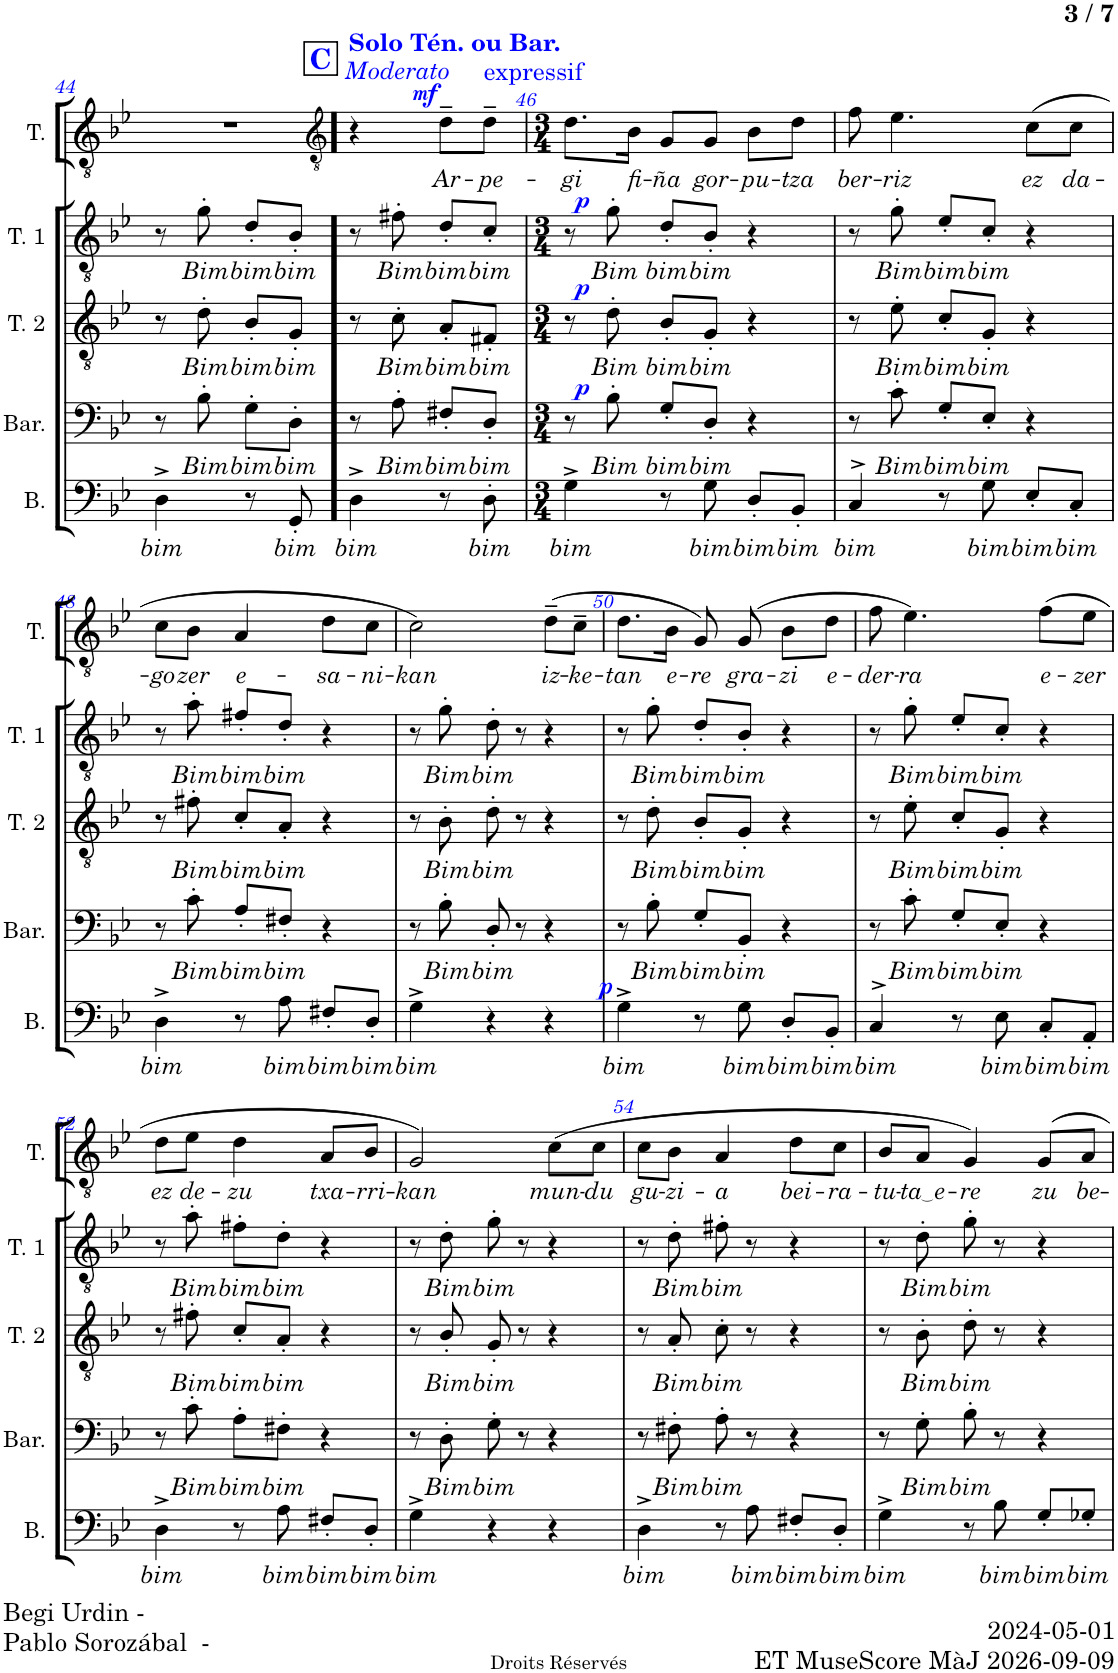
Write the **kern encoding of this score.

**kern	**text	**dynam	**kern	**text	**kern	**text	**kern	**text	**kern	**text	**dynam
*part5	*part5	*part5	*part4	*part4	*part3	*part3	*part2	*part2	*part1	*part1	*part1
*staff5	*staff5	*staff5	*staff4	*staff4	*staff3	*staff3	*staff2	*staff2	*staff1	*staff1	*staff1
*I"Basse	*	*	*I"Baryton	*	*I"Ténor 2	*	*I"Ténor 1	*	*I"Ténor	*	*
*I'B.	*	*	*I'Bar.	*	*I'T. 2	*	*I'T. 1	*	*I'T.	*	*
!!LO:PB:g=z
*clefF4	*	*	*clefF4	*	*clefGv2	*	*clefGv2	*	*clefGv2	*	*
*k[b-e-]	*	*	*k[b-e-]	*	*k[b-e-]	*	*k[b-e-]	*	*k[b-e-]	*	*
*M2/4	*	*	*M2/4	*	*M2/4	*	*M2/4	*	*M2/4	*	*
=44	=44	=44	=44	=44	=44	=44	=44	=44	=44	=44	=44
!	!LO:LY:b	!	!	!	!	!	!	!	!	!	!
4D^\	bim	.	8r	.	8r	.	8r	.	2r	.	.
!	!	!	!	!LO:LY:b	!	!LO:LY:b	!	!LO:LY:b	!	!	!
.	.	.	8B-'\	Bim	8d'\	Bim	8g'\	Bim	.	.	.
!	!	!	!	!LO:LY:b	!	!LO:LY:b	!	!LO:LY:b	!	!	!
8r	.	.	8G'\L	bim	8B-'/L	bim	8d'/L	bim	.	.	.
!	!LO:LY:b	!	!	!LO:LY:b	!	!LO:LY:b	!	!LO:LY:b	!	!	!
8GG'/	bim	.	8D'\J	bim	8G'/J	bim	8B-'/J	bim	.	.	.
=45!	=45!	=45!	=45!	=45!	=45!	=45!	=45!	=45!	=45!	=45!	=45!
!!LO:REH:place=s1:a:B:cj:color=#0000FF:fs=14:t=C
*	*	*	*	*	*	*	*	*	*clefGv2	*	*
!	!	!	!	!	!	!	!	!	!LO:TX:a:B:color=#0000FF:t=Solo Tén. ou Bar.	!	!
!	!	!	!	!	!	!	!	!	!LO:TX:a:i:color=#0000FF:t=Moderato	!	!
!	!LO:LY:b	!	!	!	!	!	!	!	!	!	!
4D^\	bim	.	8r	.	8r	.	8r	.	4r	.	.
!	!	!	!	!LO:LY:b	!	!LO:LY:b	!	!LO:LY:b	!	!	!
.	.	.	8A'\	Bim	8c'\	Bim	8f#X'\	Bim	.	.	.
!	!	!	!	!LO:LY:b	!	!LO:LY:b	!	!LO:LY:b	!	!LO:LY:b	!LO:DY:a
8r	.	.	8F#X'/L	bim	8A'/L	bim	8d'/L	bim	8d~\L	Ar-	mf
!	!	!	!	!	!	!	!	!	!LO:TX:a:color=#0000FF:t=expressif	!	!
!	!LO:LY:b	!	!	!LO:LY:b	!	!LO:LY:b	!	!LO:LY:b	!	!LO:LY:b	!
8D'\	bim	.	8D'/J	bim	8F#X'/J	bim	8c'/J	bim	8d~\J	-pe-	.
=46	=46	=46	=46	=46	=46	=46	=46	=46	=46	=46	=46
*M3/4	*	*	*M3/4	*	*M3/4	*	*M3/4	*	*M3/4	*	*
!	!LO:LY:b	!	!	!	!	!	!	!	!	!LO:LY:b	!
4G^\	bim	.	8r	.	8r	.	8r	.	8.d\L	-gi	.
!	!	!	!	!LO:LY:b	!	!LO:LY:b	!	!LO:LY:b	!	!	!
.	.	.	8B-'\	Bim	8d'\	Bim	8g'\	Bim	.	.	.
!	!	!	!	!	!	!	!	!	!	!LO:LY:b	!
.	.	.	.	.	.	.	.	.	16B-\Jk	fi-	.
!	!	!	!	!LO:LY:b	!	!LO:LY:b	!	!LO:LY:b	!	!LO:LY:b	!
8r	.	.	8G'/L	bim	8B-'/L	bim	8d'/L	bim	8G/L	-ña	.
!	!LO:LY:b	!	!	!LO:LY:b	!	!LO:LY:b	!	!LO:LY:b	!	!LO:LY:b	!
8G\	bim	.	8D'/J	bim	8G'/J	bim	8B-'/J	bim	8G/J	gor-	.
!	!LO:LY:b	!	!	!	!	!	!	!	!	!LO:LY:b	!
8D'/L	bim	.	4r	.	4r	.	4r	.	8B-\L	-pu-	.
!	!LO:LY:b	!	!	!	!	!	!	!	!	!LO:LY:b	!
8BB-'/J	bim	.	.	.	.	.	.	.	8d\J	-tza	.
=47	=47	=47	=47	=47	=47	=47	=47	=47	=47	=47	=47
!	!LO:LY:b	!	!	!	!	!	!	!	!	!LO:LY:b	!
4C^>/	bim	.	8r	.	8r	.	8r	.	8f\	ber-	.
!	!	!	!	!LO:LY:b	!	!LO:LY:b	!	!LO:LY:b	!	!LO:LY:b	!
.	.	.	8c'\	Bim	8e-'\	Bim	8g'\	Bim	4.e-\	-riz	.
!	!	!	!	!LO:LY:b	!	!LO:LY:b	!	!LO:LY:b	!	!	!
8r	.	.	8G'/L	bim	8c'/L	bim	8e-'/L	bim	.	.	.
!	!LO:LY:b	!	!	!LO:LY:b	!	!LO:LY:b	!	!LO:LY:b	!	!	!
8G\	bim	.	8E-'/J	bim	8G'/J	bim	8c'/J	bim	.	.	.
!	!LO:LY:b	!	!	!	!	!	!	!	!	!LO:LY:b	!
8E-'/L	bim	.	4r	.	4r	.	4r	.	(8c\L	ez	.
!	!LO:LY:b	!	!	!	!	!	!	!	!	!LO:LY:b	!
8C'/J	bim	.	.	.	.	.	.	.	8c\J	da-	.
!!LO:LB:g=z
=48	=48	=48	=48	=48	=48	=48	=48	=48	=48	=48	=48
!	!LO:LY:b	!	!	!	!	!	!	!	!	!LO:LY:b	!
4D^\	bim	.	8r	.	8r	.	8r	.	8c\L	-go	.
!	!	!	!	!LO:LY:b	!	!LO:LY:b	!	!LO:LY:b	!	!LO:LY:b	!
.	.	.	8c'\	Bim	8f#X'\	Bim	8a'\	Bim	8B-\J	zer	.
!	!	!	!	!LO:LY:b	!	!LO:LY:b	!	!LO:LY:b	!	!LO:LY:b	!
8r	.	.	8A'/L	bim	8c'/L	bim	8f#X'/L	bim	4A/	e-	.
!	!LO:LY:b	!	!	!LO:LY:b	!	!LO:LY:b	!	!LO:LY:b	!	!	!
8A\	bim	.	8F#X'/J	bim	8A'/J	bim	8d'/J	bim	.	.	.
!	!LO:LY:b	!	!	!	!	!	!	!	!	!LO:LY:b	!
8F#X'/L	bim	.	4r	.	4r	.	4r	.	8d\L	-sa-	.
!	!LO:LY:b	!	!	!	!	!	!	!	!	!LO:LY:b	!
8D'/J	bim	.	.	.	.	.	.	.	8c\J	-ni-	.
=49	=49	=49	=49	=49	=49	=49	=49	=49	=49	=49	=49
!	!LO:LY:b	!	!	!	!	!	!	!	!	!LO:LY:b	!
4G^\	bim	.	8r	.	8r	.	8r	.	2c\)	-kan	.
!	!	!	!	!LO:LY:b	!	!LO:LY:b	!	!LO:LY:b	!	!	!
.	.	.	8B-'\	Bim	8B-'\	Bim	8g'\	Bim	.	.	.
!	!	!	!	!LO:LY:b	!	!LO:LY:b	!	!LO:LY:b	!	!	!
4r	.	.	8D'/	bim	8d'\	bim	8d'\	bim	.	.	.
.	.	.	8r	.	8r	.	8r	.	.	.	.
!	!	!	!	!	!	!	!	!	!	!LO:LY:b	!
4r	.	.	4r	.	4r	.	4r	.	(8d~\L	iz-	.
!	!	!	!	!	!	!	!	!	!	!LO:LY:b	!
.	.	.	.	.	.	.	.	.	8c~\J	-ke-	.
=50	=50	=50	=50	=50	=50	=50	=50	=50	=50	=50	=50
!	!LO:LY:b	!LO:DY:a	!	!	!	!	!	!	!	!LO:LY:b	!
4G^\	bim	p	8r	.	8r	.	8r	.	8.d\L	-tan	.
!	!	!	!	!LO:LY:b	!	!LO:LY:b	!	!LO:LY:b	!	!	!
.	.	.	8B-'\	Bim	8d'\	Bim	8g'\	Bim	.	.	.
!	!	!	!	!	!	!	!	!	!	!LO:LY:b	!
.	.	.	.	.	.	.	.	.	16B-\Jk	e-	.
!	!	!	!	!LO:LY:b	!	!LO:LY:b	!	!LO:LY:b	!	!LO:LY:b	!
8r	.	.	8G'/L	bim	8B-'/L	bim	8d'/L	bim	8G/)	-re	.
!	!LO:LY:b	!	!	!LO:LY:b	!	!LO:LY:b	!	!LO:LY:b	!	!LO:LY:b	!
8G\	bim	.	8BB-'/J	bim	8G'/J	bim	8B-'/J	bim	(8G/	gra-	.
!	!LO:LY:b	!	!	!	!	!	!	!	!	!LO:LY:b	!
8D'/L	bim	.	4r	.	4r	.	4r	.	8B-\L	-zi	.
!	!LO:LY:b	!	!	!	!	!	!	!	!	!LO:LY:b	!
8BB-'/J	bim	.	.	.	.	.	.	.	8d\J	e-	.
=51	=51	=51	=51	=51	=51	=51	=51	=51	=51	=51	=51
!	!LO:LY:b	!	!	!	!	!	!	!	!	!LO:LY:b	!
4C^>/	bim	.	8r	.	8r	.	8r	.	8f\	-der-	.
!	!	!	!	!LO:LY:b	!	!LO:LY:b	!	!LO:LY:b	!	!LO:LY:b	!
.	.	.	8c'\	Bim	8e-'\	Bim	8g'\	Bim	4.e-\)	-ra	.
!	!	!	!	!LO:LY:b	!	!LO:LY:b	!	!LO:LY:b	!	!	!
8r	.	.	8G'/L	bim	8c'/L	bim	8e-'/L	bim	.	.	.
!	!LO:LY:b	!	!	!LO:LY:b	!	!LO:LY:b	!	!LO:LY:b	!	!	!
8E-\	bim	.	8E-'/J	bim	8G'/J	bim	8c'/J	bim	.	.	.
!	!LO:LY:b	!	!	!	!	!	!	!	!	!LO:LY:b	!
8C'/L	bim	.	4r	.	4r	.	4r	.	(8f\L	e-	.
!	!LO:LY:b	!	!	!	!	!	!	!	!	!LO:LY:b	!
8AA'/J	bim	.	.	.	.	.	.	.	8e-\J	-zer	.
!!LO:LB:g=z
=52	=52	=52	=52	=52	=52	=52	=52	=52	=52	=52	=52
!	!LO:LY:b	!	!	!	!	!	!	!	!	!LO:LY:b	!
4D^\	bim	.	8r	.	8r	.	8r	.	8d\L	ez	.
!	!	!	!	!LO:LY:b	!	!LO:LY:b	!	!LO:LY:b	!	!LO:LY:b	!
.	.	.	8c'\	Bim	8f#X'\	Bim	8a'\	Bim	8e-\J	de-	.
!	!	!	!	!LO:LY:b	!	!LO:LY:b	!	!LO:LY:b	!	!LO:LY:b	!
8r	.	.	8A'\L	bim	8c'/L	bim	8f#X'\L	bim	4d\	-zu	.
!	!LO:LY:b	!	!	!LO:LY:b	!	!LO:LY:b	!	!LO:LY:b	!	!	!
8A\	bim	.	8F#X'\J	bim	8A'/J	bim	8d'\J	bim	.	.	.
!	!LO:LY:b	!	!	!	!	!	!	!	!	!LO:LY:b	!
8F#X'/L	bim	.	4r	.	4r	.	4r	.	8A/L	txa-	.
!	!LO:LY:b	!	!	!	!	!	!	!	!	!LO:LY:b	!
8D'/J	bim	.	.	.	.	.	.	.	8B-/J	-rri-	.
=53	=53	=53	=53	=53	=53	=53	=53	=53	=53	=53	=53
!	!LO:LY:b	!	!	!	!	!	!	!	!	!LO:LY:b	!
4G^\	bim	.	8r	.	8r	.	8r	.	2G/)	-kan	.
!	!	!	!	!LO:LY:b	!	!LO:LY:b	!	!LO:LY:b	!	!	!
.	.	.	8D'\	Bim	8B-'/	Bim	8d'\	Bim	.	.	.
!	!	!	!	!LO:LY:b	!	!LO:LY:b	!	!LO:LY:b	!	!	!
4r	.	.	8G'\	bim	8G'/	bim	8g'\	bim	.	.	.
.	.	.	8r	.	8r	.	8r	.	.	.	.
!	!	!	!	!	!	!	!	!	!	!LO:LY:b	!
4r	.	.	4r	.	4r	.	4r	.	(8c\L	mun-	.
!	!	!	!	!	!	!	!	!	!	!LO:LY:b	!
.	.	.	.	.	.	.	.	.	8c\J	-du	.
=54	=54	=54	=54	=54	=54	=54	=54	=54	=54	=54	=54
!	!LO:LY:b	!	!	!	!	!	!	!	!	!LO:LY:b	!
4D^\	bim	.	8r	.	8r	.	8r	.	8c\L	gu-	.
!	!	!	!	!LO:LY:b	!	!LO:LY:b	!	!LO:LY:b	!	!LO:LY:b	!
.	.	.	8F#X'\	Bim	8A'/	Bim	8d'\	Bim	8B-\J	-zi-	.
!	!	!	!	!LO:LY:b	!	!LO:LY:b	!	!LO:LY:b	!	!LO:LY:b	!
8r	.	.	8A'\	bim	8c'\	bim	8f#X'\	bim	4A/	-a	.
!	!LO:LY:b	!	!	!	!	!	!	!	!	!	!
8A\	bim	.	8r	.	8r	.	8r	.	.	.	.
!	!LO:LY:b	!	!	!	!	!	!	!	!	!LO:LY:b	!
8F#X'/L	bim	.	4r	.	4r	.	4r	.	8d\L	bei-	.
!	!LO:LY:b	!	!	!	!	!	!	!	!	!LO:LY:b	!
8D'/J	bim	.	.	.	.	.	.	.	8c\J	-ra-	.
=55	=55	=55	=55	=55	=55	=55	=55	=55	=55	=55	=55
!	!LO:LY:b	!	!	!	!	!	!	!	!	!LO:LY:b	!
4G^>\	bim	.	8r	.	8r	.	8r	.	8B-/L	-tu-	.
!	!	!	!	!LO:LY:b	!	!LO:LY:b	!	!LO:LY:b	!	!LO:LY:b	!
.	.	.	8G'\	Bim	8B-'\	Bim	8d'\	Bim	8A/J	ta e	.
!	!	!	!	!LO:LY:b	!	!LO:LY:b	!	!LO:LY:b	!	!LO:LY:b	!
8r	.	.	8B-'\	bim	8d'\	bim	8g'\	bim	4G/)	-re	.
!	!LO:LY:b	!	!	!	!	!	!	!	!	!	!
8B-\	bim	.	8r	.	8r	.	8r	.	.	.	.
!	!LO:LY:b	!	!	!	!	!	!	!	!	!LO:LY:b	!
8G'/L	bim	.	4r	.	4r	.	4r	.	8G/L	zu	.
!	!LO:LY:b	!	!	!	!	!	!	!	!	!LO:LY:b	!
8G-X'/J	bim	.	.	.	.	.	.	.	8A/J	be-	.
=	=	=	=	=	=	=	=	=	=	=	=
*-	*-	*-	*-	*-	*-	*-	*-	*-	*-	*-	*-
